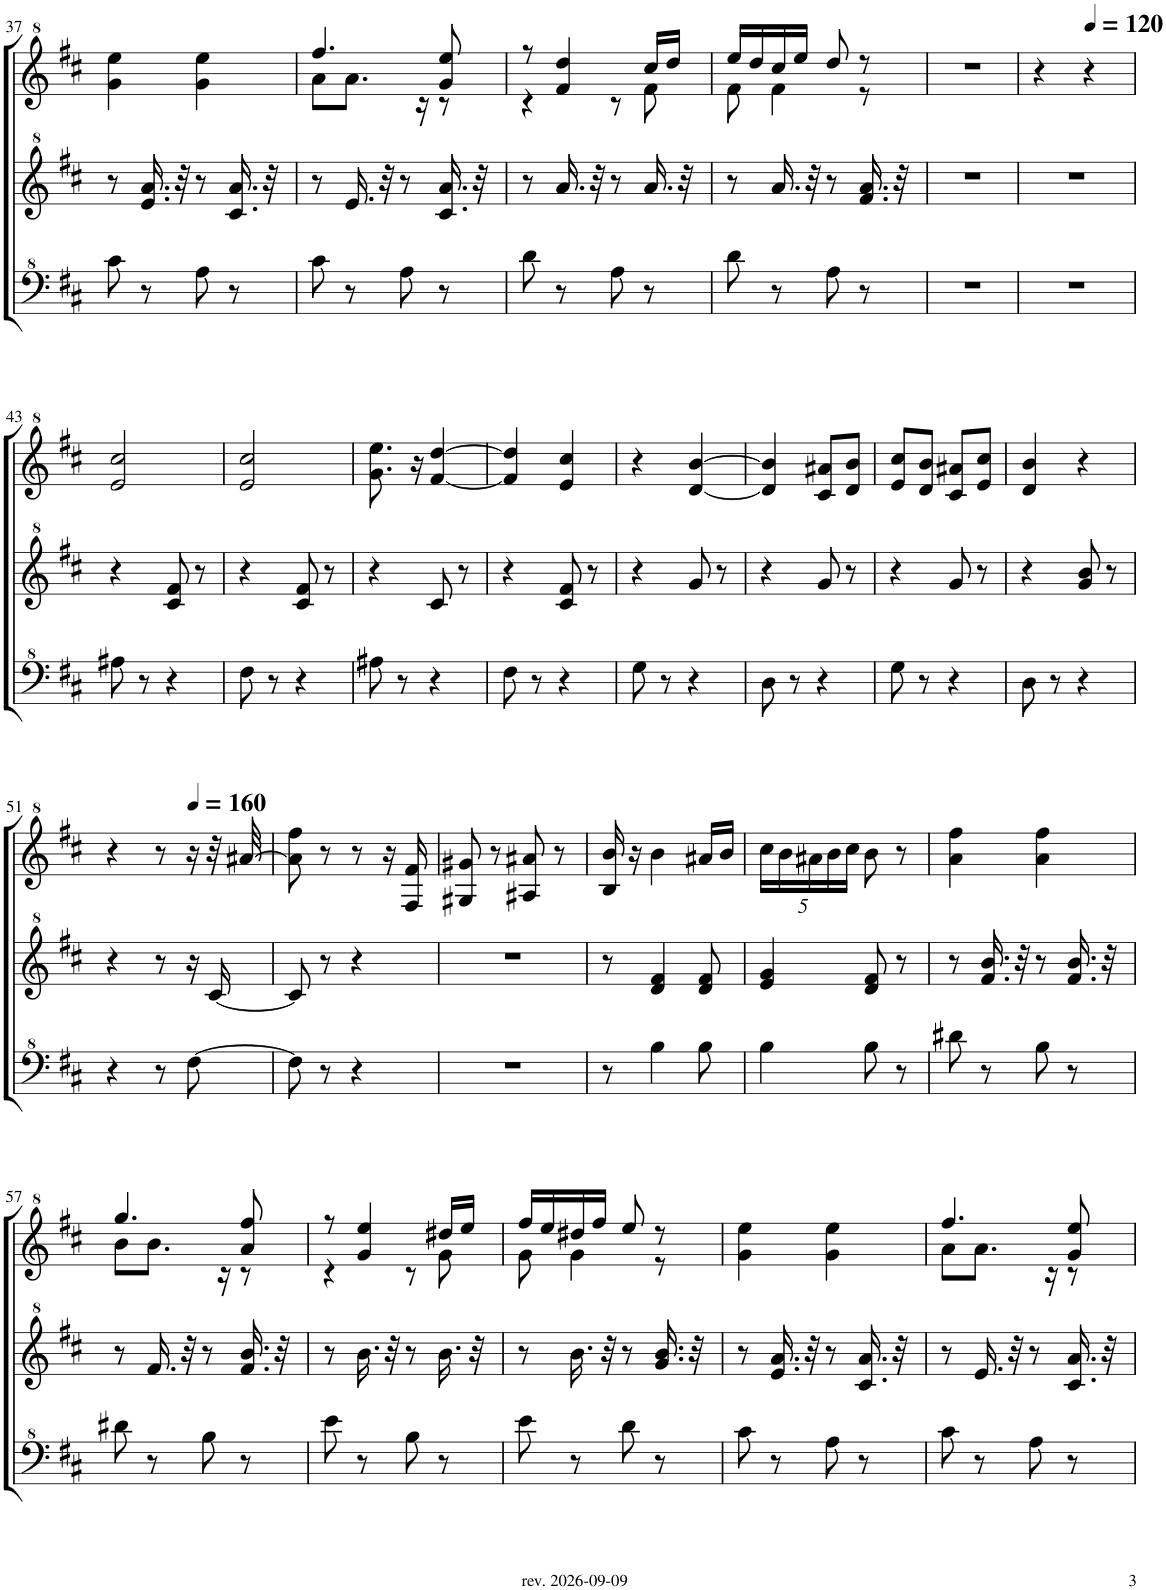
**kern	**kern	**kern
*part1	*part1	*part1
*staff3	*staff2	*staff1
*I"パンフルート	*	*
!!LO:PB:g=z
*clefF^4	*clefG^2	*clefG^2
*k[f#c#]	*k[f#c#]	*k[f#c#]
*M2/4	*M2/4	*M2/4
=37	=37	=37
8cc#\	8r	4gg\ 4eee\
8r	16.ee/ 16.aa/	.
.	32r	.
8a\	8r	4gg\ 4eee\
8r	16.cc#/ 16.aa/	.
.	32r	.
=38	=38	=38
*	*	*^
8cc#\	8r	4.fff#/	8aa\L
8r	16.ee/	.	8.aa\J
.	32r	.	.
8a\	8r	.	.
.	.	.	16r
8r	16.cc#/ 16.aa/	8gg/ 8eee/	8r
.	32r	.	.
=39	=39	=39	=39
8dd\	8r	8r	4r
8r	16.aa/	4ff#/ 4ddd/	.
.	32r	.	.
8a\	8r	.	8r
8r	16.aa/	16ccc#/LL	8ff#\
.	.	16ddd/JJ	.
.	32r	.	.
=40	=40	=40	=40
8dd\	8r	16eee/LL	8ff#\
.	.	16ddd/	.
8r	16.aa/	16ccc#/	4ff#\
.	.	16eee/JJ	.
.	32r	.	.
8a\	8r	8ddd/	.
8r	16.ff#/ 16.aa/	8r	8r
.	32r	.	.
*	*	*v	*v
=41	=41	=41
2r	2r	2r
=42	=42	=42
2r	2r	4r
*	*	*MM120
.	.	4r
!!LO:LB:g=z
=43	=43	=43
8a#X\	4r	2ee/ 2ccc#/
8r	.	.
4r	8cc#/ 8ff#/	.
.	8r	.
=44	=44	=44
8f#\	4r	2ee/ 2ccc#/
8r	.	.
4r	8cc#/ 8ff#/	.
.	8r	.
=45	=45	=45
8a#X\	4r	8.gg\ 8.eee\
8r	.	.
.	.	16r
4r	8cc#/	[4ff#/ [4ddd/
.	8r	.
=46	=46	=46
8f#\	4r	4ff#/] 4ddd/]
8r	.	.
4r	8cc#/ 8ff#/	4ee/ 4ccc#/
.	8r	.
=47	=47	=47
8g\	4r	4r
8r	.	.
4r	8gg/	[4dd/ [4bb/
.	8r	.
=48	=48	=48
8d\	4r	4dd/] 4bb/]
8r	.	.
4r	8gg/	8cc#/ 8aa#X/L
.	8r	8dd/ 8bb/J
=49	=49	=49
8g\	4r	8ee/ 8ccc#/L
8r	.	8dd/ 8bb/J
4r	8gg/	8cc#/ 8aa#X/L
.	8r	8ee/ 8ccc#/J
=50	=50	=50
8d\	4r	4dd/ 4bb/
8r	.	.
4r	8gg/ 8bb/	4r
.	8r	.
!!LO:LB:g=z
=51	=51	=51
4r	4r	4r
8r	8r	8r
*	*	*MM160
[8f#\	16r	16r
.	[16cc#/	32r
.	.	[32aa#X/
=52	=52	=52
8f#\]	8cc#/]	8aa#\] 8fff#\
8r	8r	8r
4r	4r	8r
.	.	16r
.	.	16f#/ 16ff#/
=53	=53	=53
2r	2r	8g#X/ 8gg#X/
.	.	8r
.	.	8a#X/ 8aa#X/
.	.	8r
=54	=54	=54
8r	8r	16b/ 16bb/
.	.	16r
4b\	4dd/ 4ff#/	4bb\
8b\	8dd/ 8ff#/	16aa#X/LL
.	.	16bb/JJ
=55	=55	=55
*	*	*Xbrackettup
4b\	4ee/ 4gg/	20ccc#\LL
.	.	20bb\
.	.	20aa#X\
.	.	20bb\
.	.	20ccc#\JJ
8b\	8dd/ 8ff#/	8bb\
8r	8r	8r
=56	=56	=56
8dd#X\	8r	4aa\ 4fff#\
8r	16.ff#/ 16.bb/	.
.	32r	.
8b\	8r	4aa\ 4fff#\
8r	16.ff#/ 16.bb/	.
.	32r	.
!!LO:LB:g=z
=57	=57	=57
*	*	*^
8dd#X\	8r	4.ggg/	8bb\L
8r	16.ff#/	.	8.bb\J
.	32r	.	.
8b\	8r	.	.
.	.	.	16r
8r	16.ff#/ 16.bb/	8aa/ 8fff#/	8r
.	32r	.	.
=58	=58	=58	=58
8ee\	8r	8r	4r
8r	16.bb\	4gg/ 4eee/	.
.	32r	.	.
8b\	8r	.	8r
8r	16.bb\	16ddd#X/LL	8gg\
.	.	16eee/JJ	.
.	32r	.	.
=59	=59	=59	=59
8ee\	8r	16fff#/LL	8gg\
.	.	16eee/	.
8r	16.bb\	16ddd#X/	4gg\
.	.	16fff#/JJ	.
.	32r	.	.
8dd\	8r	8eee/	.
8r	16.gg/ 16.bb/	8r	8r
.	32r	.	.
*	*	*v	*v
=60	=60	=60
8cc#\	8r	4gg\ 4eee\
8r	16.ee/ 16.aa/	.
.	32r	.
8a\	8r	4gg\ 4eee\
8r	16.cc#/ 16.aa/	.
.	32r	.
=61	=61	=61
*	*	*^
8cc#\	8r	4.fff#/	8aa\L
8r	16.ee/	.	8.aa\J
.	32r	.	.
8a\	8r	.	.
.	.	.	16r
8r	16.cc#/ 16.aa/	8gg/ 8eee/	8r
.	32r	.	.
*	*	*v	*v
=	=	=
*-	*-	*-
